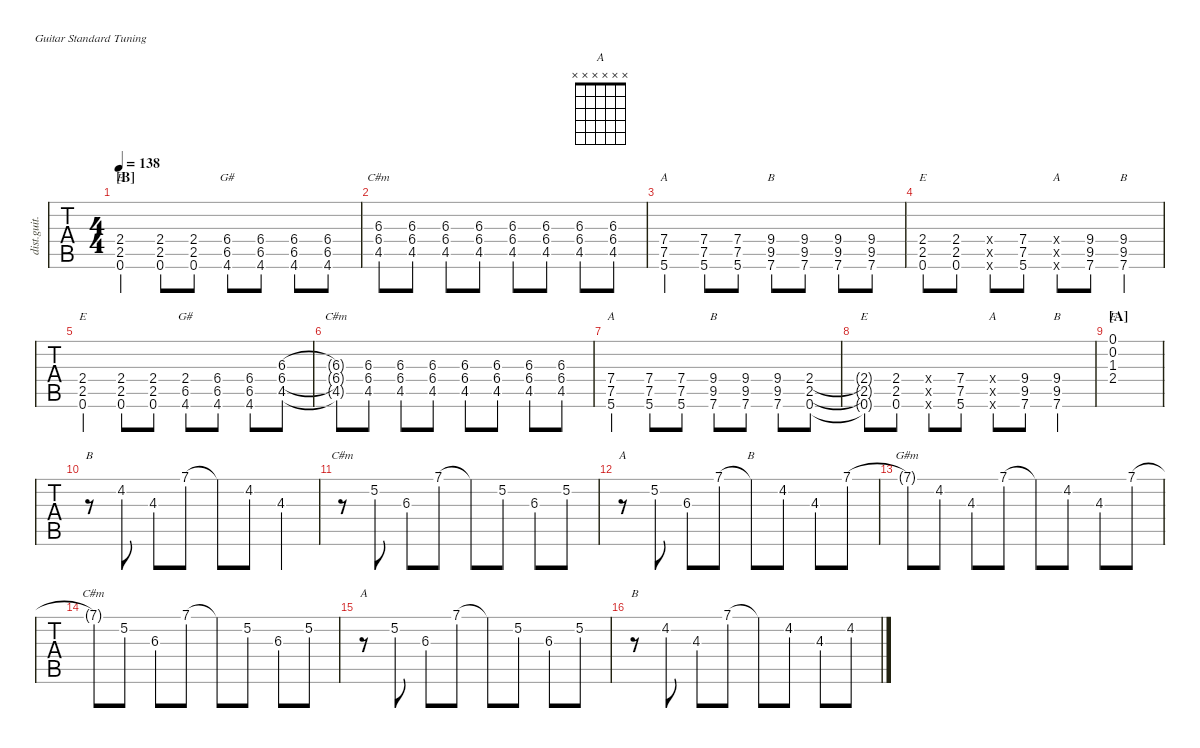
\defaultSystemsLayout 4
\hideDynamics
\bracketExtendMode nobrackets
\track ("Distortion Guitar" "dist.guit.") {defaultSystemsLayout 4 instrument distortionguitar}
\staff {tabs}
\tuning (E4 B3 G3 D3 A2 E2)
\chord ("B" x x x x x x)
\chord ("E" x x x 2 2 0) {showdiagram false showfingering false barre 2}
\chord ("G#" x x x 6 6 4) {firstfret 4 showdiagram false showfingering false}
\chord ("C#m" x x 6 6 4 x) {firstfret 4 showdiagram false showfingering false}
\chord ("A" x x x 7 7 5) {firstfret 5 showdiagram false showfingering false}
\chord ("B" x x x 9 9 7) {firstfret 7 showdiagram false showfingering false}
\chord ("A" x x x x x x)
\chord ("G#" x x x 2 6 4) {firstfret 2 showdiagram false showfingering false}
\chord ("E" 0 0 1 2 x x) {showdiagram false showfingering false}
\chord ("C#m" x x x x x x)
\chord ("B" 7 x x x x x) {firstfret 7 showdiagram false showfingering false}
\chord ("G#m" 7 x x x x x) {firstfret 7 showdiagram false showfingering false}
\chord ("C#m" 7 x x x x x) {firstfret 7 showdiagram false showfingering false}
\ts (4 4)
\section ("B" "")
\tempo 138
\clef g2
\ks c
(2.4 2.5 0.6).4{ch "E" dy mf} (2.4 0.6 2.5).8 (2.4 2.5 0.6).8 (4.6{acc #} 6.5{acc #} 6.4{acc #}).8{ch "G#"} (4.6{acc #} 6.5{acc #} 6.4{acc #}).8 (4.6{acc #} 6.5{acc #} 6.4{acc #}).8 (4.6{acc #} 6.5{acc #} 6.4{acc #}).8 |
(6.4{acc #} 4.5{acc #} 6.3{acc #}).8{ch "C#m"} (6.4{acc #} 4.5{acc #} 6.3{acc #}).8 (6.4{acc #} 4.5{acc #} 6.3{acc #}).8 (6.4{acc #} 4.5{acc #} 6.3{acc #}).8 (6.4{acc #} 4.5{acc #} 6.3{acc #}).8 (6.4{acc #} 4.5{acc #} 6.3{acc #}).8 (6.4{acc #} 4.5{acc #} 6.3{acc #}).8 (6.4{acc #} 4.5{acc #} 6.3{acc #}).8 |
(7.4 5.6 7.5).4{ch "A"} (7.4 7.5 5.6).8 (7.4 7.5 5.6).8 (9.4 9.5{acc #} 7.6).8{ch "B"} (9.4 9.5{acc #} 7.6).8 (9.4 9.5{acc #} 7.6).8 (9.4 9.5{acc #} 7.6).8 |
(2.4 2.5 0.6).8{ch "E"} (2.4 2.5 0.6).8 (0.4{x} 0.5{x} 0.6{x}).8 (7.4 5.6 7.5).8 (0.4{x} 0.5{x} 0.6{x}).8{ch "A"} (9.4 9.5{acc #} 7.6).8 (9.4{st} 9.5{st acc #} 7.6{st}).4{ch "B"} |
(2.4 2.5 0.6).4{ch "E"} (0.6 2.5 2.4).8 (2.4 2.5 0.6).8 (4.6{acc #} 6.5{acc #} 2.4).8{ch "G#"} (6.4{acc #} 6.5{acc #} 4.6{acc #}).8 (4.6{acc #} 6.5{acc #} 6.4{acc #}).8 (4.5{acc #} 6.4{acc #} 6.3{acc #}).8 |
(6.3{t acc #} 6.4{t acc #} 4.5{t acc #}).8{ch "C#m"} (4.5{acc #} 6.4{acc #} 6.3{acc #}).8 (4.5{acc #} 6.4{acc #} 6.3{acc #}).8 (4.5{acc #} 6.4{acc #} 6.3{acc #}).8 (4.5{acc #} 6.4{acc #} 6.3{acc #}).8 (4.5{acc #} 6.4{acc #} 6.3{acc #}).8 (4.5{acc #} 6.4{acc #} 6.3{acc #}).8 (4.5{acc #} 6.4{acc #} 6.3{acc #}).8 |
(5.6 7.5 7.4).4{ch "A"} (7.4 7.5 5.6).8 (7.4 7.5 5.6).8 (7.6 9.5{acc #} 9.4).8{ch "B"} (7.6 9.5{acc #} 9.4).8 (7.6 9.5{acc #} 9.4).8 (2.4 2.5 0.6).8 |
(0.6{t} 2.5{t} 2.4{t}).8{ch "E"} (2.4 2.5 0.6).8 (0.6{x} 0.5{x} 0.4{x}).8 (7.4 7.5 5.6).8 (0.6{x} 0.5{x} 0.4{x}).8{ch "A"} (9.4 9.5{acc #} 7.6).8 (7.6{st} 9.5{st acc #} 9.4{st}).4{ch "B"} |
\section ("A" "")
(0.1 0.2 1.3{acc #} 2.4).1{ch "E" instrument electricguitarclean} |
r.8{ch "B"} 4.2{acc #}.8 4.3.8 7.1.8 7.1{t}.8 4.2{acc #}.8 4.3.4 |
r.8{ch "C#m"} 5.2.8 6.3{acc #}.8 7.1.8 7.1{t}.8 5.2.8 6.3{acc #}.8 5.2.8 |
r.8{ch "A"} 5.2.8 6.3{acc #}.8 7.1.8 7.1{t}.8{ch "B"} 4.2{acc #}.8 4.3.8 7.1.8 |
7.1{t}.8{ch "G#m"} 4.2{acc #}.8 4.3.8 7.1.8 7.1{t}.8 4.2{acc #}.8 4.3.8 7.1.8 |
7.1{t}.8{ch "C#m"} 5.2.8 6.3{acc #}.8 7.1.8 7.1{t}.8 5.2.8 6.3{acc #}.8 5.2.8 |
r.8{ch "A"} 5.2.8 6.3{acc #}.8 7.1.8 7.1{t}.8 5.2.8 6.3{acc #}.8 5.2.8 |
r.8{ch "B"} 4.2{acc #}.8 4.3.8 7.1.8 7.1{t}.8 4.2{acc #}.8 4.3.8 4.2{acc #}.8
